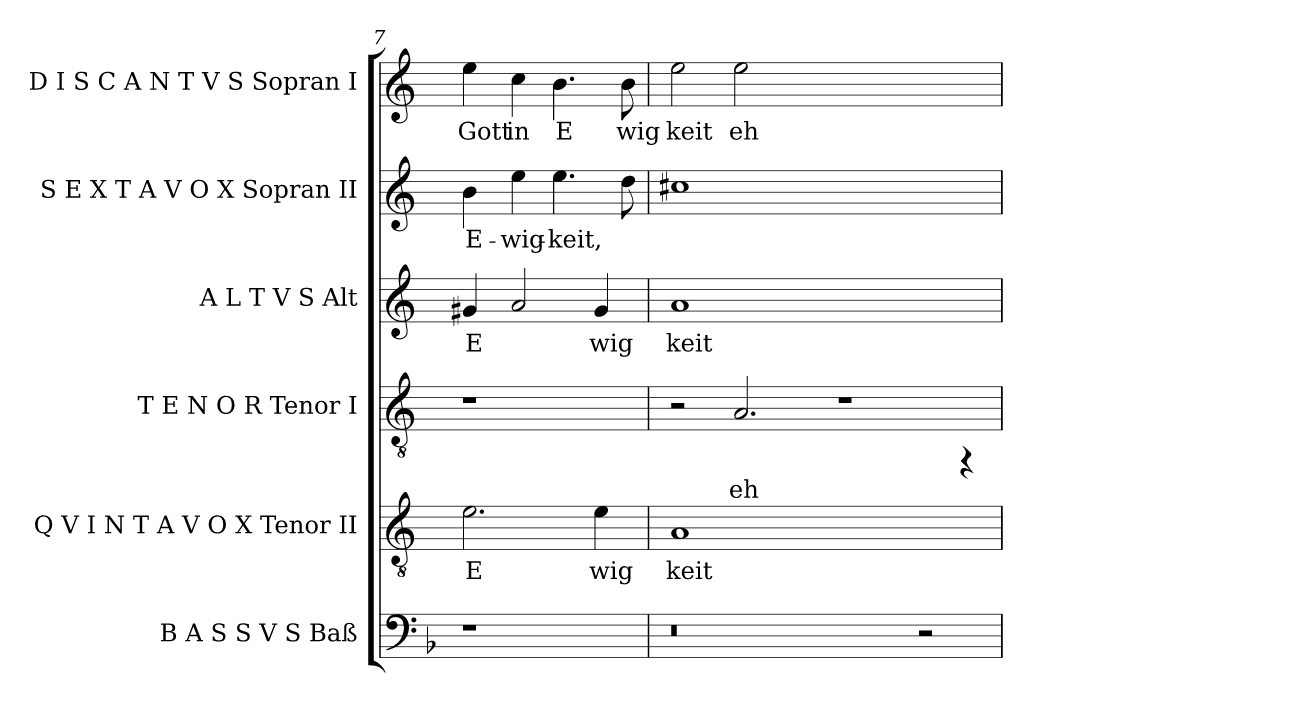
**kern	**kern	**text	**kern	**text	**kern	**text	**kern	**text	**kern	**text
*part6	*part5	*part5	*part4	*part4	*part3	*part3	*part2	*part2	*part1	*part1
*staff6	*staff5	*staff5	*staff4	*staff4	*staff3	*staff3	*staff2	*staff2	*staff1	*staff1
*I"B A S S V S  Baß	*I"Q V I N T A V O X  Tenor II	*	*I"T E N O R  Tenor I	*	*I"A L T V S  Alt	*	*I"S E X T A V O X  Sopran II	*	*I"D I S C A N T V S  Sopran I	*
*clefF4	*clefGv2	*	*clefGv2	*	*clefG2	*	*clefG2	*	*clefG2	*
*	*ITrd-3c-5	*	*ITrd-3c-5	*	*ITrd-3c-5	*	*ITrd-3c-5	*	*ITrd-3c-5	*
*k[b-]	*k[b-]	*	*k[b-]	*	*k[b-]	*	*k[b-]	*	*k[b-]	*
*F:	*F:	*	*F:	*	*F:	*	*F:	*	*F:	*
=7	=7	=7	=7	=7	=7	=7	=7	=7	=7	=7
!	!	!LO:LY:b:cj	!	!	!	!LO:LY:b:cj	!	!LO:LY:b:cj	!	!LO:LY:b:rj
1r	2.a\	E	1r	.	4cc#X/	E	4ee\	E-	4aa\	Gott
!	!	!	!	!	!	!LO:LY:b:cj	!	!LO:LY:b:cj	!	!LO:LY:b:rj
.	.	.	.	.	2dd/	.	4aa\	-wig-	4ff\	in
!	!	!	!	!	!	!	!	!LO:LY:b:cj	!	!LO:LY:b:rj
.	.	.	.	.	.	.	4.aa\	-keit,	4.ee\	E
!	!	!LO:LY:b:cj	!	!	!	!LO:LY:b:cj	!	!	!	!
.	4a\	wig	.	.	4cc#/	wig	.	.	.	.
!	!	!	!	!	!	!	!	!LO:LY:b:cj	!	!LO:LY:b:rj
.	.	.	.	.	.	.	8gg\	.	8ee\	wig
=8	=8	=8	=8	=8	=8	=8	=8	=8	=8	=8
!	!	!LO:LY:b:cj	!	!	!	!LO:LY:b:cj	!	!LO:LY:b:cj	!	!LO:LY:b:rj
0r	1d	keit	2r	.	1dd	keit	1ff#X	.	2aa\	keit
!	!	!	!	!LO:LY:b:rj	!	!	!	!	!	!LO:LY:b:rj
.	.	.	2.d/	eh-	.	.	.	.	2aa\	eh
.	1.ryy	.	.	.	1.ryy	.	1.ryy	.	1.ryy	.
.	.	.	1r	.	.	.	.	.	.	.
2r	.	.	.	.	.	.	.	.	.	.
.	.	.	4rFF	.	.	.	.	.	.	.
=	=	=	=	=	=	=	=	=	=	=
*-	*-	*-	*-	*-	*-	*-	*-	*-	*-	*-
